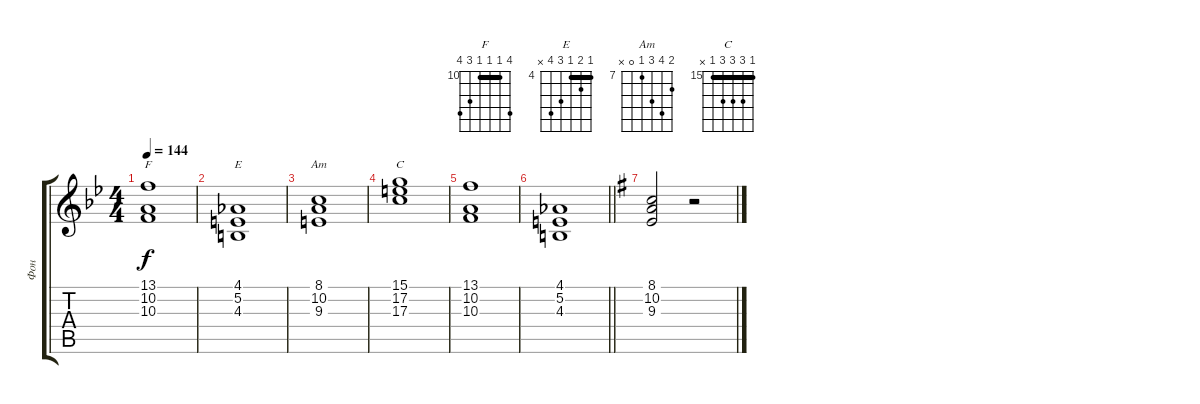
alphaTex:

\track ("Фон" "Фон") {instrument pad2warm}
\staff {score tabs}
\tuning (E4 B3 G3 D3 A2 E2) {hide}
\chord ("F" 13 10 10 10 12 13) {firstfret 10 barre 10}
\chord ("E" 4 5 4 6 7 x) {firstfret 4 barre 4}
\chord ("Am" 8 10 9 7 0 x) {firstfret 7}
\chord ("C" 15 17 17 17 15 x) {firstfret 15 barre 15}
\ts (4 4)
\tempo 144
\clef g2
\ks gminor
(13.1 10.2 10.3).1{ch "F" dy f} |
(4.1 5.2 4.3).1{ch "E"} |
(8.1 10.2 9.3).1{ch "Am"} |
(15.1 17.2 17.3).1{ch "C"} |
(13.1 10.2 10.3).1 |
\barLineRight lightlight
(4.1 5.2 4.3).1 |
\section ("" "")
\ks eminor
(8.1 10.2 9.3).2 r.2
